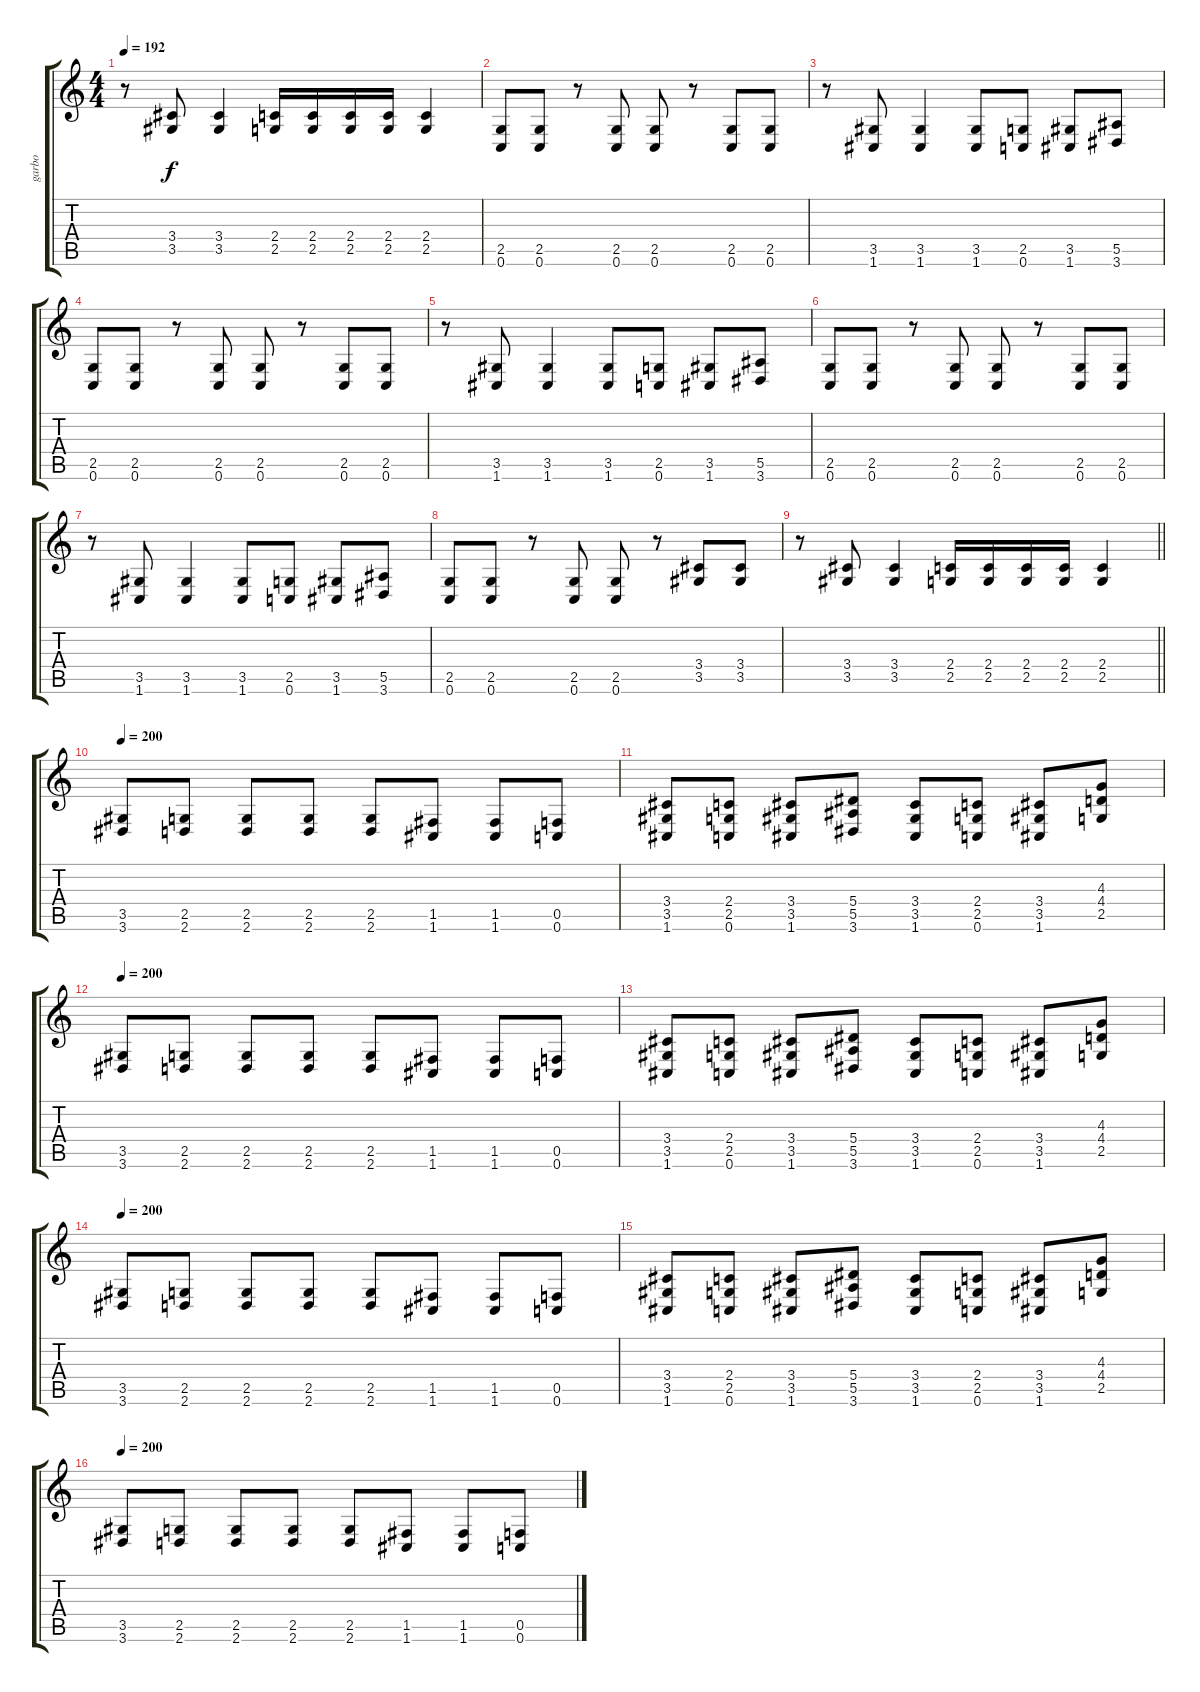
\track ("garbo" "garbo") {instrument overdrivenguitar}
\staff {score tabs}
\tuning (C4 G3 Eb3 Bb2 F2 C2) {hide}
\ts (4 4)
\tempo 192
\clef g2
\ks c
r.8{dy f} (3.4 3.5).8 (3.4 3.5).4 (2.4 2.5).16 (2.4 2.5).16 (2.4 2.5).16 (2.4 2.5).16 (2.4 2.5).4 |
(2.5 0.6).8 (2.5 0.6).8 r.8 (2.5 0.6).8 (2.5 0.6).8 r.8 (2.5 0.6).8 (2.5 0.6).8 |
r.8 (3.5 1.6).8 (3.5 1.6).4 (3.5 1.6).8 (2.5 0.6).8 (3.5 1.6).8 (5.5 3.6).8 |
(2.5 0.6).8 (2.5 0.6).8 r.8 (2.5 0.6).8 (2.5 0.6).8 r.8 (2.5 0.6).8 (2.5 0.6).8 |
r.8 (3.5 1.6).8 (3.5 1.6).4 (3.5 1.6).8 (2.5 0.6).8 (3.5 1.6).8 (5.5 3.6).8 |
(2.5 0.6).8 (2.5 0.6).8 r.8 (2.5 0.6).8 (2.5 0.6).8 r.8 (2.5 0.6).8 (2.5 0.6).8 |
r.8 (3.5 1.6).8 (3.5 1.6).4 (3.5 1.6).8 (2.5 0.6).8 (3.5 1.6).8 (5.5 3.6).8 |
(2.5 0.6).8 (2.5 0.6).8 r.8 (2.5 0.6).8 (2.5 0.6).8 r.8 (3.4 3.5).8 (3.4 3.5).8 |
\barLineRight lightlight
r.8 (3.4 3.5).8 (3.4 3.5).4 (2.4 2.5).16 (2.4 2.5).16 (2.4 2.5).16 (2.4 2.5).16 (2.4 2.5).4 |
\tempo 200
(3.5 3.6).8 (2.5 2.6).8 (2.5 2.6).8 (2.5 2.6).8 (2.5 2.6).8 (1.5 1.6).8 (1.5 1.6).8 (0.5 0.6).8 |
(3.4 3.5 1.6).8 (2.4 2.5 0.6).8 (3.4 3.5 1.6).8 (5.4 5.5 3.6).8 (3.4 3.5 1.6).8 (2.4 2.5 0.6).8 (3.4 3.5 1.6).8 (4.3 4.4 2.5).8 |
\tempo 200
(3.5 3.6).8 (2.5 2.6).8 (2.5 2.6).8 (2.5 2.6).8 (2.5 2.6).8 (1.5 1.6).8 (1.5 1.6).8 (0.5 0.6).8 |
(3.4 3.5 1.6).8 (2.4 2.5 0.6).8 (3.4 3.5 1.6).8 (5.4 5.5 3.6).8 (3.4 3.5 1.6).8 (2.4 2.5 0.6).8 (3.4 3.5 1.6).8 (4.3 4.4 2.5).8 |
\tempo 200
(3.5 3.6).8 (2.5 2.6).8 (2.5 2.6).8 (2.5 2.6).8 (2.5 2.6).8 (1.5 1.6).8 (1.5 1.6).8 (0.5 0.6).8 |
(3.4 3.5 1.6).8 (2.4 2.5 0.6).8 (3.4 3.5 1.6).8 (5.4 5.5 3.6).8 (3.4 3.5 1.6).8 (2.4 2.5 0.6).8 (3.4 3.5 1.6).8 (4.3 4.4 2.5).8 |
\tempo 200
(3.5 3.6).8 (2.5 2.6).8 (2.5 2.6).8 (2.5 2.6).8 (2.5 2.6).8 (1.5 1.6).8 (1.5 1.6).8 (0.5 0.6).8
